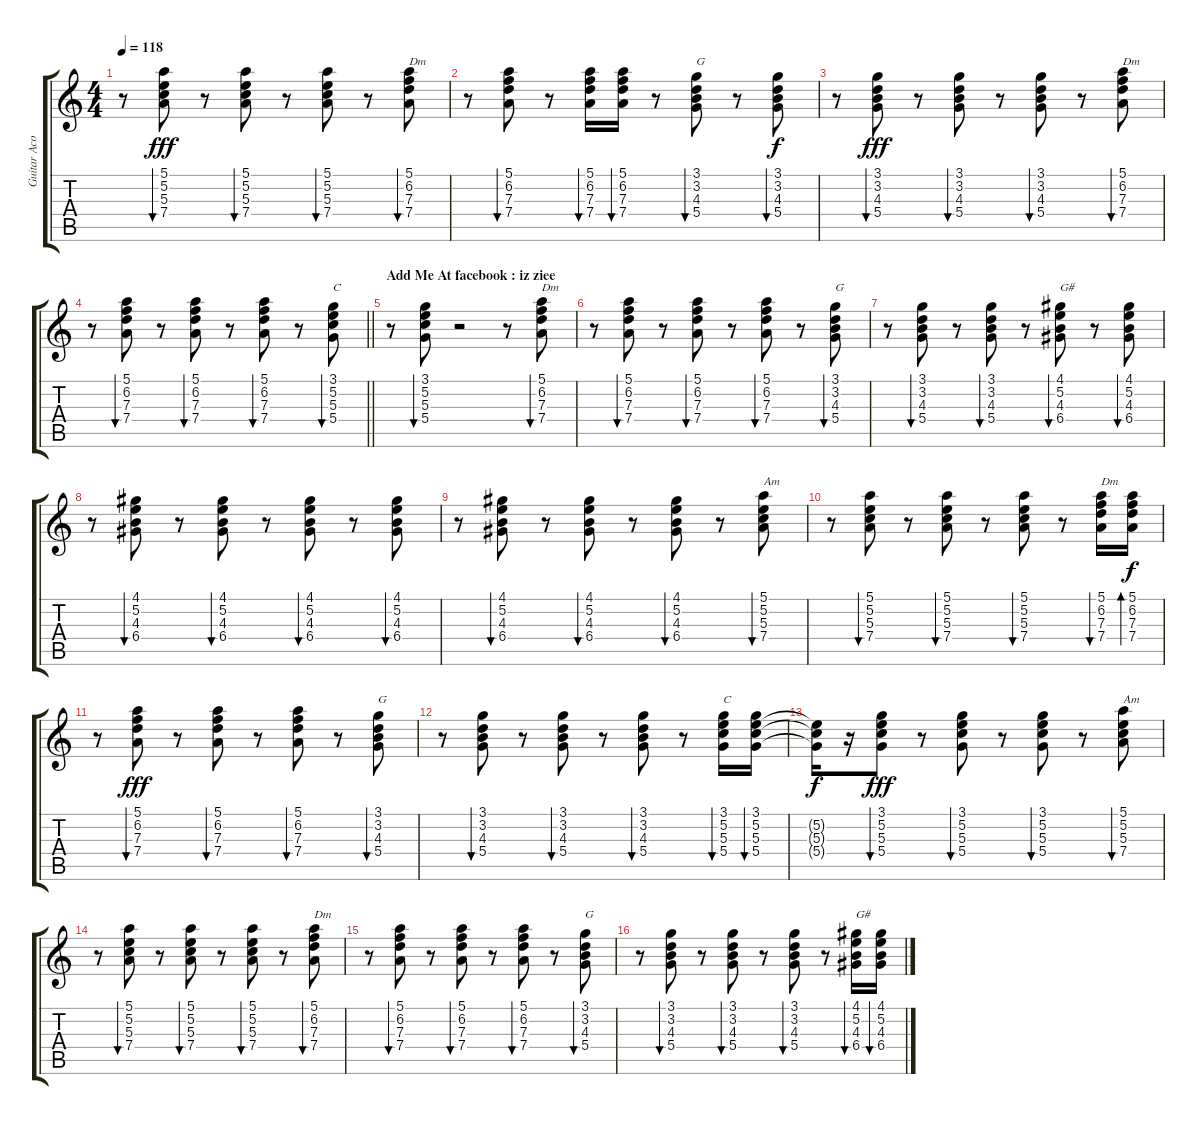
\track ("Guitar Acoustic" "Guitar Aco") {instrument acousticguitarsteel}
\staff {score tabs}
\tuning (E4 B3 G3 D3 A2 E2) {hide}
\ts (4 4)
\tempo 118
\clef g2
\ks c
r.8{dy fff} (5.1 5.2 5.3 7.4).8{bu 30} r.8 (5.1 5.2 5.3 7.4).8{bu 30} r.8 (5.1 5.2 5.3 7.4).8{bu 30} r.8 (5.1 6.2 7.3 7.4).8{bu 30 txt "Dm"} |
r.8 (5.1 6.2 7.3 7.4).8{bu 30} r.8 (5.1 6.2 7.3 7.4).16{bu 30} (5.1 6.2 7.3 7.4).16{bu 30} r.8 (3.1 3.2 4.3 5.4).8{bu 30 txt "G"} r.8 (3.1 3.2 4.3 5.4).8{bu 30 dy f} |
r.8 (3.1 3.2 4.3 5.4).8{bu 30 dy fff} r.8 (3.1 3.2 4.3 5.4).8{bu 30} r.8 (3.1 3.2 4.3 5.4).8{bu 30} r.8 (5.1 6.2 7.3 7.4).8{bu 30 txt "Dm"} |
\barLineRight lightlight
r.8 (5.1 6.2 7.3 7.4).8{bu 30} r.8 (5.1 6.2 7.3 7.4).8{bu 30} r.8 (5.1 6.2 7.3 7.4).8{bu 30} r.8 (3.1 5.2 5.3 5.4).8{bu 30 txt "C"} |
\section ("" "Add Me At facebook : iz ziee")
r.8 (3.1 5.2 5.3 5.4).8{bu 30} r.2 r.8 (5.1 6.2 7.3 7.4).8{bu 30 txt "Dm"} |
r.8 (5.1 6.2 7.3 7.4).8{bu 30} r.8 (5.1 6.2 7.3 7.4).8{bu 30} r.8 (5.1 6.2 7.3 7.4).8{bu 30} r.8 (3.1 3.2 4.3 5.4).8{bu 30 txt "G"} |
r.8 (3.1 3.2 4.3 5.4).8{bu 30} r.8 (3.1 3.2 4.3 5.4).8{bu 30} r.8 (4.1 5.2 4.3 6.4).8{bu 30 txt "G#"} r.8 (4.1 5.2 4.3 6.4).8{bu 30} |
r.8 (4.1 5.2 4.3 6.4).8{bu 30} r.8 (4.1 5.2 4.3 6.4).8{bu 30} r.8 (4.1 5.2 4.3 6.4).8{bu 30} r.8 (4.1 5.2 4.3 6.4).8{bu 30} |
r.8 (4.1 5.2 4.3 6.4).8{bu 30} r.8 (4.1 5.2 4.3 6.4).8{bu 30} r.8 (4.1 5.2 4.3 6.4).8{bu 30} r.8 (5.1 5.2 5.3 7.4).8{bu 30 txt "Am"} |
r.8 (5.1 5.2 5.3 7.4).8{bu 30} r.8 (5.1 5.2 5.3 7.4).8{bu 30} r.8 (5.1 5.2 5.3 7.4).8{bu 30} r.8 (5.1 6.2 7.3 7.4).16{bu 30 txt "Dm"} (5.1 6.2 7.3 7.4).16{bd 30 dy f} |
r.8 (5.1 6.2 7.3 7.4).8{bu 30 dy fff} r.8 (5.1 6.2 7.3 7.4).8{bu 30} r.8 (5.1 6.2 7.3 7.4).8{bu 30} r.8 (3.1 3.2 4.3 5.4).8{bu 30 txt "G"} |
r.8 (3.1 3.2 4.3 5.4).8{bu 30} r.8 (3.1 3.2 4.3 5.4).8{bu 30} r.8 (3.1 3.2 4.3 5.4).8{bu 30} r.8 (3.1 5.2 5.3 5.4).16{bu 30 txt "C"} (3.1 5.2 5.3 5.4).16{bu 30} |
(5.2{t} 5.3{t} 5.4{t}).16{dy f} r.16 (3.1 5.2 5.3 5.4).8{bu 30 dy fff} r.8 (3.1 5.2 5.3 5.4).8{bu 30} r.8 (3.1 5.2 5.3 5.4).8{bu 30} r.8 (5.1 5.2 5.3 7.4).8{bu 30 txt "Am"} |
r.8 (5.1 5.2 5.3 7.4).8{bu 30} r.8 (5.1 5.2 5.3 7.4).8{bu 30} r.8 (5.1 5.2 5.3 7.4).8{bu 30} r.8 (5.1 6.2 7.3 7.4).8{bu 30 txt "Dm"} |
r.8 (5.1 6.2 7.3 7.4).8{bu 30} r.8 (5.1 6.2 7.3 7.4).8{bu 30} r.8 (5.1 6.2 7.3 7.4).8{bu 30} r.8 (3.1 3.2 4.3 5.4).8{bu 30 txt "G"} |
r.8 (3.1 3.2 4.3 5.4).8{bu 30} r.8 (3.1 3.2 4.3 5.4).8{bu 30} r.8 (3.1 3.2 4.3 5.4).8{bu 30} r.8 (4.1 5.2 4.3 6.4).16{bu 30 txt "G#"} (4.1 5.2 4.3 6.4).16{bu 30}
